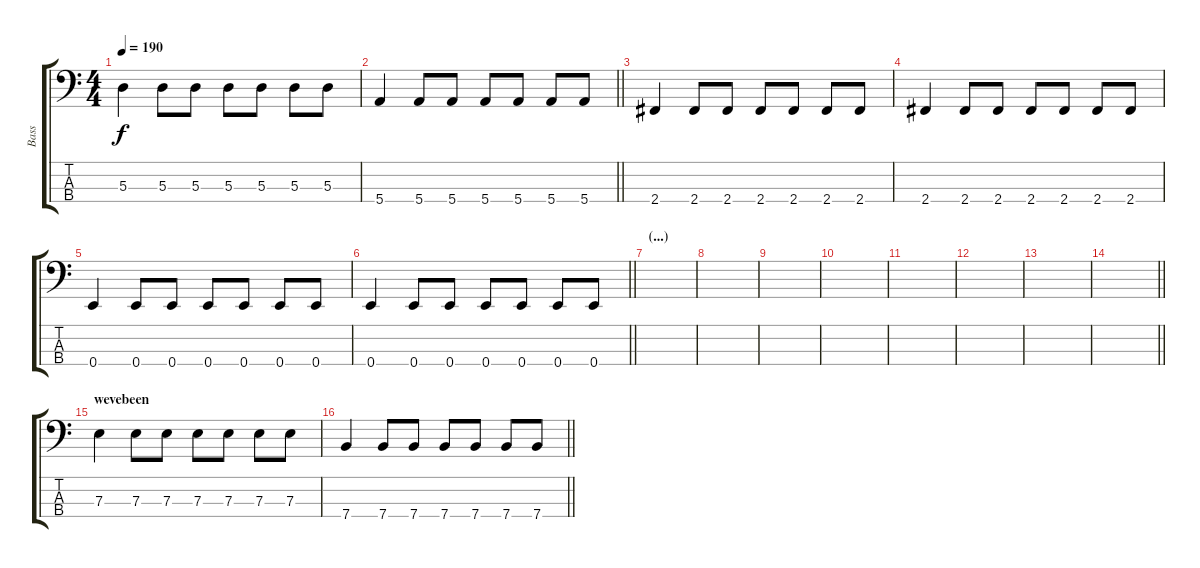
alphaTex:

\track ("Bass" "Bass") {instrument electricbassfinger}
\staff {score tabs}
\tuning (G2 D2 A1 E1) {hide}
\ts (4 4)
\tempo 190
\clef f4
\ks c
5.3.4{dy f} 5.3.8 5.3.8 5.3.8 5.3.8 5.3.8 5.3.8 |
\barLineRight lightlight
5.4.4 5.4.8 5.4.8 5.4.8 5.4.8 5.4.8 5.4.8 |
2.4.4 2.4.8 2.4.8 2.4.8 2.4.8 2.4.8 2.4.8 |
2.4.4 2.4.8 2.4.8 2.4.8 2.4.8 2.4.8 2.4.8 |
0.4.4 0.4.8 0.4.8 0.4.8 0.4.8 0.4.8 0.4.8 |
\barLineRight lightlight
0.4.4 0.4.8 0.4.8 0.4.8 0.4.8 0.4.8 0.4.8 |
\section ("" "(...)")
|
|
|
|
|
|
|
\barLineRight lightlight
|
\section ("" "wevebeen")
7.3.4 7.3.8 7.3.8 7.3.8 7.3.8 7.3.8 7.3.8 |
\barLineRight lightlight
7.4.4 7.4.8 7.4.8 7.4.8 7.4.8 7.4.8 7.4.8
